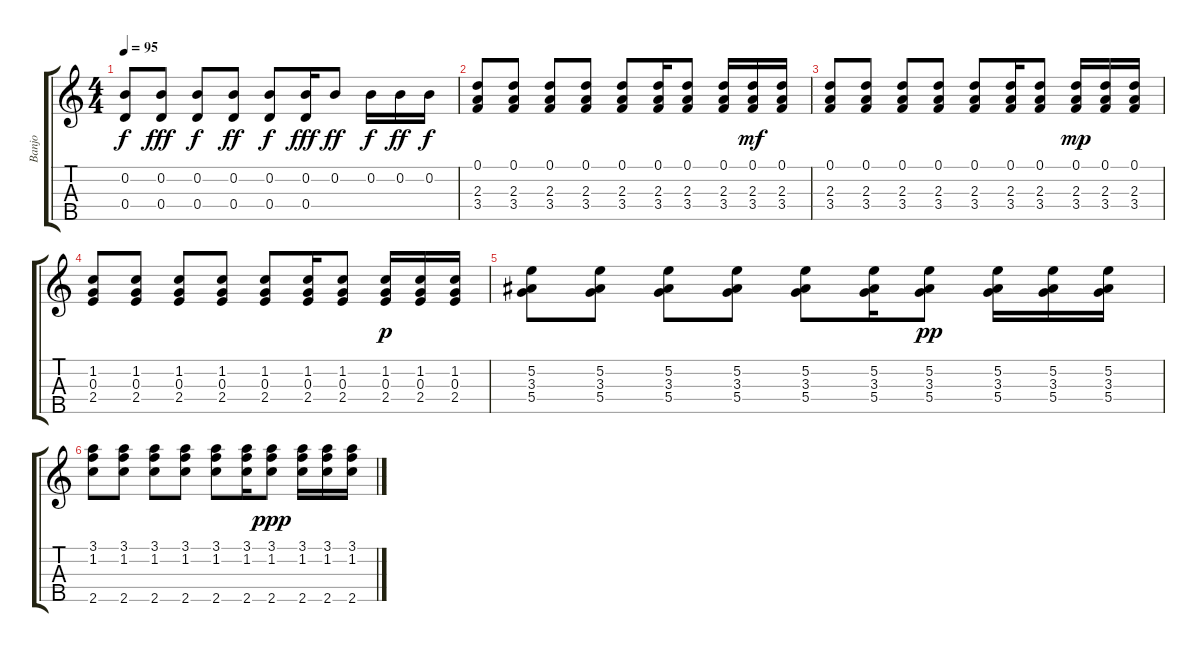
\track ("Banjo" "Banjo") {instrument banjo}
\staff {score tabs}
\tuning (D4 B3 G3 D3 G4) {hide}
\displaytranspose 12
\ts (4 4)
\tempo 95
\clef g2
\ks c
(0.2 0.4).8{dy f} (0.2 0.4).8{dy fff} (0.2 0.4).8{dy f} (0.2 0.4).8{dy ff} (0.2 0.4).8{dy f} (0.2 0.4).16{dy fff} 0.2.8{dy ff} 0.2.16{dy f} 0.2.16{dy ff} 0.2.16{dy f} |
(0.1 2.3 3.4).8 (0.1 2.3 3.4).8 (0.1 2.3 3.4).8 (0.1 2.3 3.4).8 (0.1 2.3 3.4).8 (0.1 2.3 3.4).16 (0.1 2.3 3.4).8 (0.1 2.3 3.4).16 (0.1 2.3 3.4).16{dy mf} (0.1 2.3 3.4).16 |
(0.1 2.3 3.4).8 (0.1 2.3 3.4).8 (0.1 2.3 3.4).8 (0.1 2.3 3.4).8 (0.1 2.3 3.4).8 (0.1 2.3 3.4).16 (0.1 2.3 3.4).8 (0.1 2.3 3.4).16{dy mp} (0.1 2.3 3.4).16 (0.1 2.3 3.4).16 |
(1.2 0.3 2.4).8 (1.2 0.3 2.4).8 (1.2 0.3 2.4).8 (1.2 0.3 2.4).8 (1.2 0.3 2.4).8 (1.2 0.3 2.4).16 (1.2 0.3 2.4).8 (1.2 0.3 2.4).16{dy p} (1.2 0.3 2.4).16 (1.2 0.3 2.4).16 |
(5.2 3.3 5.4).8 (5.2 3.3 5.4).8 (5.2 3.3 5.4).8 (5.2 3.3 5.4).8 (5.2 3.3 5.4).8 (5.2 3.3 5.4).16 (5.2 3.3 5.4).8{dy pp} (5.2 3.3 5.4).16 (5.2 3.3 5.4).16 (5.2 3.3 5.4).16 |
(3.1 1.2 2.5).8 (3.1 1.2 2.5).8 (3.1 1.2 2.5).8 (3.1 1.2 2.5).8 (3.1 1.2 2.5).8 (3.1 1.2 2.5).16 (3.1 1.2 2.5).8{dy ppp} (3.1 1.2 2.5).16 (3.1 1.2 2.5).16 (3.1 1.2 2.5).16
